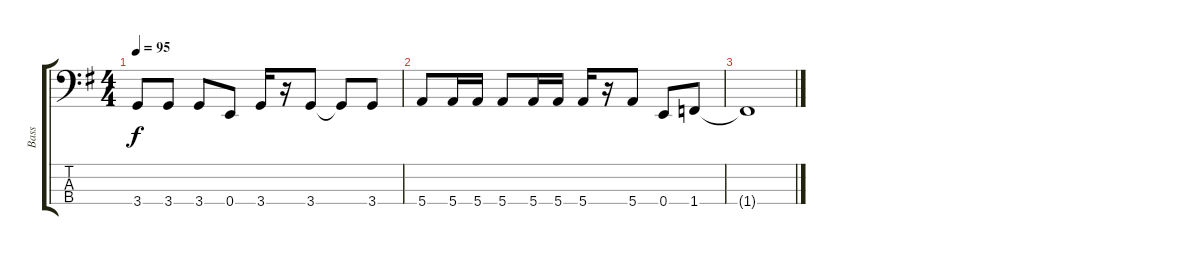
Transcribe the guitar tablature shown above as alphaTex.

\track ("Bass" "Bass") {instrument electricbassfinger}
\staff {score tabs}
\tuning (G2 D2 A1 E1) {hide}
\ts (4 4)
\tempo 95
\clef f4
\ks g
3.4{t}.8{dy f} 3.4.8 3.4.8 0.4.8 3.4.16 r.16 3.4.8 3.4{t}.8 3.4.8 |
5.4.8 5.4.16 5.4.16 5.4.8 5.4.16 5.4.16 5.4.16 r.16 5.4.8 0.4.8 1.4.8 |
1.4{t}.1
